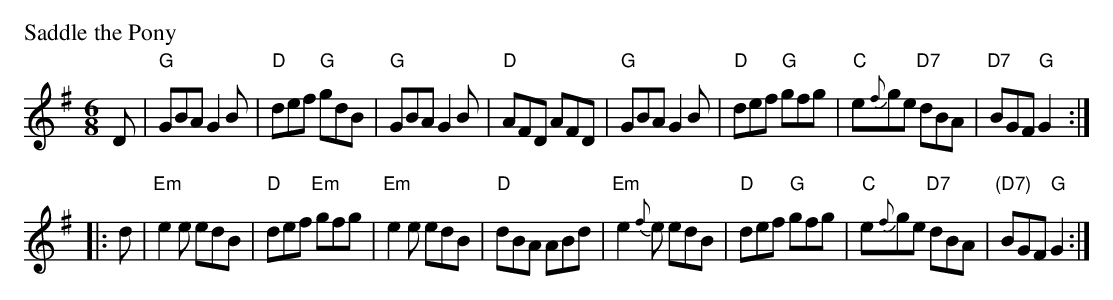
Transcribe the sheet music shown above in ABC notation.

X:1
P: Saddle the Pony
M: 6/8
K: G
D |\
"G"GBA G2B | "D"def "G"gdB | "G"GBA G2B | "D"AFD AFD |\
"G"GBA G2B | "D"def "G"gfg | "C"e{f}ge "D7"dBA | "D7"BGF "G"G2 :|
|: d |\
"Em"e2e edB | "D"def "Em"gfg | "Em"e2e edB | "D"dBA ABd |\
"Em"e2{f}e edB | "D"def "G"gfg | "C"e{f}ge "D7"dBA | "(D7)"BGF "G"G2 :|
